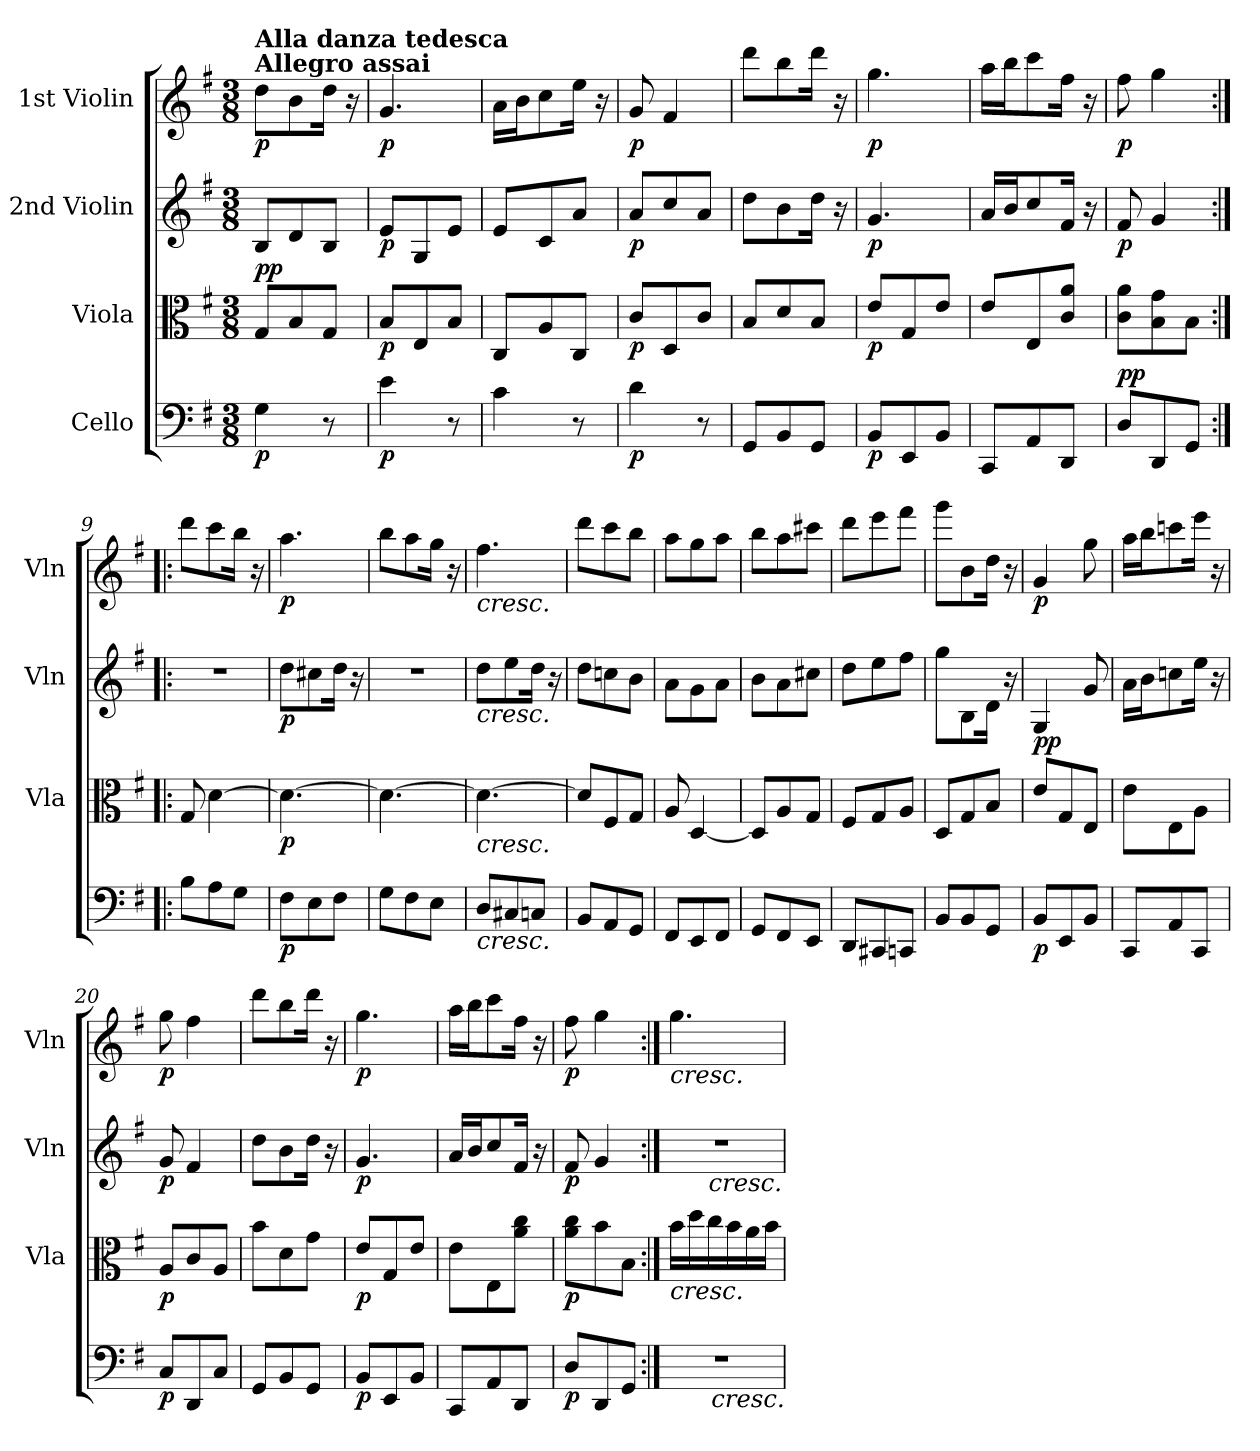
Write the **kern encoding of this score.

**kern	**dynam	**kern	**dynam	**kern	**dynam	**kern	**dynam
*part4	*part4	*part3	*part3	*part2	*part2	*part1	*part1
*staff4	*staff4	*staff3	*staff3	*staff2	*staff2	*staff1	*staff1
*I"Cello	*	*I"Viola	*	*I"2nd Violin	*	*I"1st Violin	*
*	*	*I'Vla	*	*I'Vln	*	*I'Vln	*
*clefF4	*	*clefC3	*	*clefG2	*	*clefG2	*
*k[f#]	*	*k[f#]	*	*k[f#]	*	*k[f#]	*
*G:	*	*G:	*	*G:	*	*G:	*
*M3/8	*	*M3/8	*	*M3/8	*	*M3/8	*
=1	=1	=1	=1	=1	=1	=1	=1
!	!	!	!	!	!	!LO:TX:a:B:t=Allegro assai	!
!	!	!	!	!	!	!LO:TX:a:B:t=Alla danza tedesca	!
!	!LO:DY:b	!	!LO:DY:b	!	!	!	!
!	!	!	!LO:DY:n=1:a	!	!	!	!LO:DY:b
4G\	p	8G/L	p p	8B/L	.	8dd\L	p
.	.	8B/	.	8d/	.	8b\	.
8r	.	8G/J	.	8B/J	.	16dd\Jk	.
.	.	.	.	.	.	16r	.
=2	=2	=2	=2	=2	=2	=2	=2
!	!LO:DY:b	!	!LO:DY:b	!	!LO:DY:b	!	!LO:DY:b
4e\	p	8B/L	p	8e/L	p	4.g/	p
.	.	8E/	.	8G/	.	.	.
8r	.	8B/J	.	8e/J	.	.	.
=3	=3	=3	=3	=3	=3	=3	=3
4c\	.	8C/L	.	8e/L	.	16a\LL	.
.	.	.	.	.	.	16b\J	.
.	.	8A/	.	8c/	.	8cc\	.
8r	.	8C/J	.	8a/J	.	16ee\Jk	.
.	.	.	.	.	.	16r	.
=4	=4	=4	=4	=4	=4	=4	=4
!	!LO:DY:b	!	!LO:DY:b	!	!LO:DY:b	!	!LO:DY:b
4d\	p	8c/L	p	8a/L	p	8g/	p
.	.	8D/	.	8cc/	.	4f#/	.
8r	.	8c/J	.	8a/J	.	.	.
=5	=5	=5	=5	=5	=5	=5	=5
8GG/L	.	8B/L	.	8dd\L	.	8ddd\L	.
8BB/	.	8d/	.	8b\	.	8bb\	.
8GG/J	.	8B/J	.	16dd\Jk	.	16ddd\Jk	.
.	.	.	.	16r	.	16r	.
=6	=6	=6	=6	=6	=6	=6	=6
!	!LO:DY:b	!	!LO:DY:b	!	!LO:DY:b	!	!LO:DY:b
8BB/L	p	8e/L	p	4.g/	p	4.gg\	p
8EE/	.	8G/	.	.	.	.	.
8BB/J	.	8e/J	.	.	.	.	.
=7	=7	=7	=7	=7	=7	=7	=7
8CC/L	.	8e/L	.	16a/LL	.	16aa\LL	.
.	.	.	.	16b/J	.	16bb\J	.
8AA/	.	8E/	.	8cc/	.	8ccc\	.
8DD/J	.	8c/ 8a/J	.	16f#/Jk	.	16ff#\Jk	.
.	.	.	.	16r	.	16r	.
=8	=8	=8	=8	=8	=8	=8	=8
!	!LO:DY:b	!	!	!	!	!	!
!	!LO:DY:n=1:a	!	!	!	!LO:DY:b	!	!LO:DY:b
8D/L	p p	8c\ 8a\L	.	8f#/	p	8ff#\	p
8DD/	.	8B\ 8g\	.	4g/	.	4gg\	.
8GG/J	.	8B\J	.	.	.	.	.
=9:|!|:	=9:|!|:	=9:|!|:	=9:|!|:	=9:|!|:	=9:|!|:	=9:|!|:	=9:|!|:
8B\L	.	8G/	.	4.r	.	8ddd\L	.
8A\	.	[4d\	.	.	.	8ccc\	.
8G\J	.	.	.	.	.	16bb\Jk	.
.	.	.	.	.	.	16r	.
=10	=10	=10	=10	=10	=10	=10	=10
!	!LO:DY:b	!	!LO:DY:b	!	!LO:DY:b	!	!LO:DY:b
8F#\L	p	4.d\_	p	8dd\L	p	4.aa\	p
8E\	.	.	.	8cc#X\	.	.	.
8F#\J	.	.	.	16dd\Jk	.	.	.
.	.	.	.	16r	.	.	.
=11	=11	=11	=11	=11	=11	=11	=11
8G\L	.	4.d\_	.	4.r	.	8bb\L	.
8F#\	.	.	.	.	.	8aa\	.
8E\J	.	.	.	.	.	16gg\Jk	.
.	.	.	.	.	.	16r	.
=12	=12	=12	=12	=12	=12	=12	=12
!	!	!	!	!	!	!LO:TX:b:i:t=cresc.	!
!	!	!	!	!LO:TX:b:i:t=cresc.	!	!	!
!	!	!LO:TX:b:i:t=cresc.	!	!	!	!	!
!LO:TX:b:i:t=cresc.	!	!	!	!	!	!	!
8D/L	.	4.d\_	.	8dd\L	.	4.ff#\	.
8C#X/	.	.	.	8ee\	.	.	.
8Cn/J	.	.	.	16dd\Jk	.	.	.
.	.	.	.	16r	.	.	.
=13	=13	=13	=13	=13	=13	=13	=13
8BB/L	.	8d/L]	.	8dd\L	.	8ddd\L	.
8AA/	.	8F#/	.	8ccn\	.	8ccc\	.
8GG/J	.	8G/J	.	8b\J	.	8bb\J	.
=14	=14	=14	=14	=14	=14	=14	=14
8FF#/L	.	8A/	.	8a\L	.	8aa\L	.
8EE/	.	[4D/	.	8g\	.	8gg\	.
8FF#/J	.	.	.	8a\J	.	8aa\J	.
=15	=15	=15	=15	=15	=15	=15	=15
8GG/L	.	8D/L]	.	8b\L	.	8bb\L	.
8FF#/	.	8A/	.	8a\	.	8aa\	.
8EE/J	.	8G/J	.	8cc#X\J	.	8ccc#X\J	.
=16	=16	=16	=16	=16	=16	=16	=16
8DD/L	.	8F#/L	.	8dd\L	.	8ddd\L	.
8CC#X/	.	8G/	.	8ee\	.	8eee\	.
8CCn/J	.	8A/J	.	8ff#\J	.	8fff#\J	.
=17	=17	=17	=17	=17	=17	=17	=17
8BB/L	.	8D/L	.	8gg\L	.	8ggg\L	.
8BB/	.	8G/	.	8B\	.	8b\	.
8GG/J	.	8B/J	.	16d\Jk	.	16dd\Jk	.
.	.	.	.	16r	.	16r	.
=18	=18	=18	=18	=18	=18	=18	=18
!	!LO:DY:b	!	!LO:DY:b	!	!	!	!
!	!	!	!LO:DY:n=1:a	!	!	!	!LO:DY:b
8BB/L	p	8e/L	p p	4G/	.	4g/	p
8EE/	.	8G/	.	.	.	.	.
8BB/J	.	8E/J	.	8g/	.	8gg\	.
=19	=19	=19	=19	=19	=19	=19	=19
8CC/L	.	8e\L	.	16a\LL	.	16aa\LL	.
.	.	.	.	16b\J	.	16bb\J	.
8AA/	.	8E\	.	8ccn\	.	8cccn\	.
8CC/J	.	8A\J	.	16ee\Jk	.	16eee\Jk	.
.	.	.	.	16r	.	16r	.
=20	=20	=20	=20	=20	=20	=20	=20
!	!LO:DY:b	!	!LO:DY:b	!	!LO:DY:b	!	!LO:DY:b
8C/L	p	8A/L	p	8g/	p	8gg\	p
8DD/	.	8c/	.	4f#/	.	4ff#\	.
8C/J	.	8A/J	.	.	.	.	.
=21	=21	=21	=21	=21	=21	=21	=21
8GG/L	.	8b\L	.	8dd\L	.	8ddd\L	.
8BB/	.	8d\	.	8b\	.	8bb\	.
8GG/J	.	8g\J	.	16dd\Jk	.	16ddd\Jk	.
.	.	.	.	16r	.	16r	.
=22	=22	=22	=22	=22	=22	=22	=22
!	!LO:DY:b	!	!LO:DY:b	!	!LO:DY:b	!	!LO:DY:b
8BB/L	p	8e/L	p	4.g/	p	4.gg\	p
8EE/	.	8G/	.	.	.	.	.
8BB/J	.	8e/J	.	.	.	.	.
=23	=23	=23	=23	=23	=23	=23	=23
8CC/L	.	8e\L	.	16a/LL	.	16aa\LL	.
.	.	.	.	16b/J	.	16bb\J	.
8AA/	.	8E\	.	8cc/	.	8ccc\	.
8DD/J	.	8a\ 8cc\J	.	16f#/Jk	.	16ff#\Jk	.
.	.	.	.	16r	.	16r	.
=24	=24	=24	=24	=24	=24	=24	=24
!	!LO:DY:b	!	!LO:DY:b	!	!LO:DY:b	!	!LO:DY:b
8D/L	p	8a\ 8cc\L	p	8f#/	p	8ff#\	p
8DD/	.	8b\	.	4g/	.	4gg\	.
8GG/J	.	8B\J	.	.	.	.	.
=25:|!	=25:|!	=25:|!	=25:|!	=25:|!	=25:|!	=25:|!	=25:|!
!	!	!	!	!	!	!LO:TX:b:i:t=cresc.	!
!	!	!LO:TX:b:i:t=cresc.	!	!	!	!	!
4.r	.	16b\LL	.	4.r	.	4.gg\	.
.	.	16dd\	.	.	.	.	.
.	.	16cc\	.	.	.	.	.
.	.	16b\	.	.	.	.	.
.	.	16a\	.	.	.	.	.
.	.	16b\JJ	.	.	.	.	.
!	!	!	!	!LO:TX:b:i:t=cresc.	!	!	!
!LO:TX:b:i:t=cresc.	!	!	!	!	!	!	!
=	=	=	=	=	=	=	=
*-	*-	*-	*-	*-	*-	*-	*-
